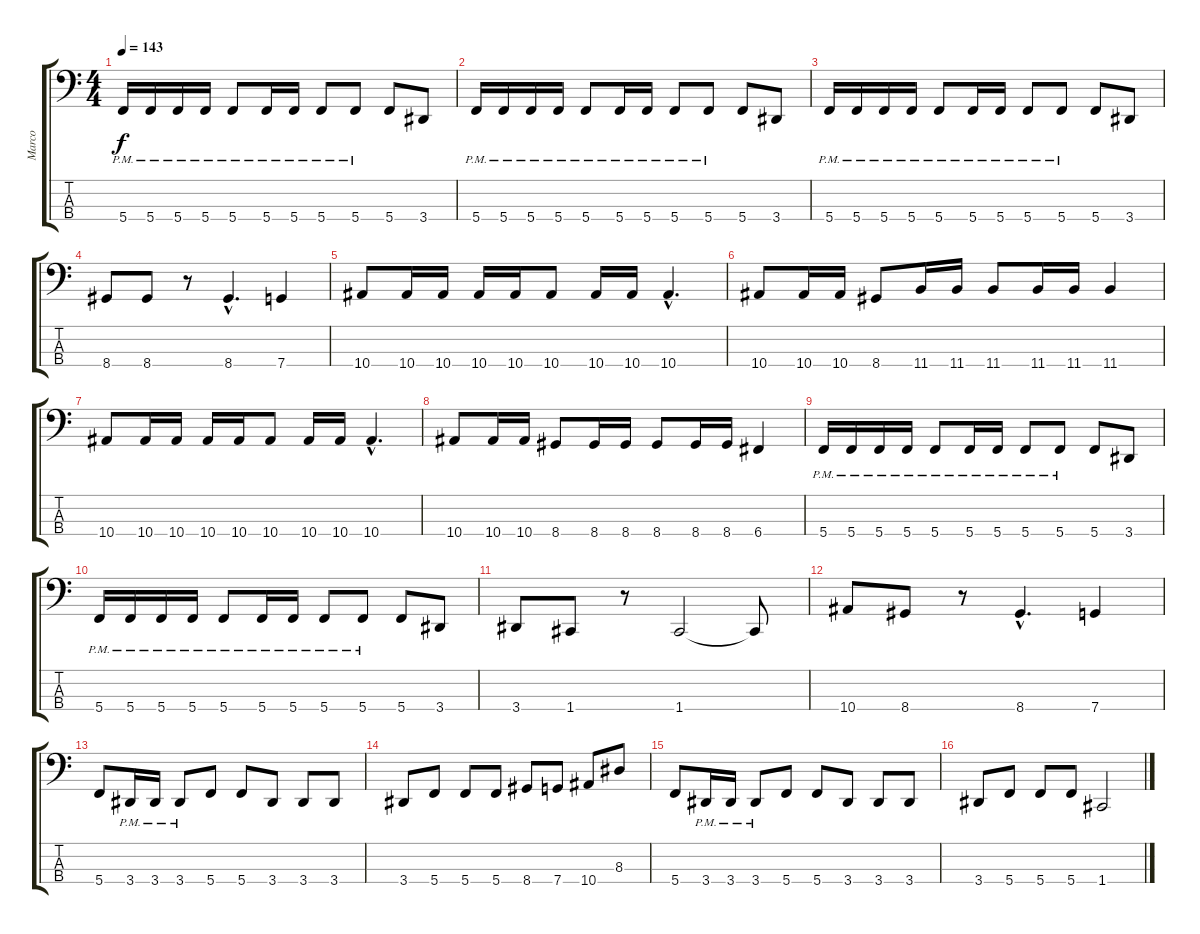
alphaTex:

\track ("Marco" "Marco") {instrument electricbasspick}
\staff {score tabs}
\tuning (F2 C2 G1 C1) {hide}
\ts (4 4)
\tempo 143
\clef f4
\ks c
5.4{pm}.16{dy f} 5.4{pm}.16 5.4{pm}.16 5.4{pm}.16 5.4{pm}.8 5.4{pm}.16 5.4{pm}.16 5.4{pm}.8 5.4{pm}.8 5.4.8 3.4.8 |
5.4{pm}.16 5.4{pm}.16 5.4{pm}.16 5.4{pm}.16 5.4{pm}.8 5.4{pm}.16 5.4{pm}.16 5.4{pm}.8 5.4{pm}.8 5.4.8 3.4.8 |
5.4{pm}.16 5.4{pm}.16 5.4{pm}.16 5.4{pm}.16 5.4{pm}.8 5.4{pm}.16 5.4{pm}.16 5.4{pm}.8 5.4{pm}.8 5.4.8 3.4.8 |
8.4.8 8.4.8 r.8 8.4{hac}.4{d} 7.4.4 |
10.4.8 10.4.16 10.4.16 10.4.16 10.4.16 10.4.8 10.4.16 10.4.16 10.4{hac}.4{d} |
10.4.8 10.4.16 10.4.16 8.4.8 11.4.16 11.4.16 11.4.8 11.4.16 11.4.16 11.4.4 |
10.4.8 10.4.16 10.4.16 10.4.16 10.4.16 10.4.8 10.4.16 10.4.16 10.4{hac}.4{d} |
10.4.8 10.4.16 10.4.16 8.4.8 8.4.16 8.4.16 8.4.8 8.4.16 8.4.16 6.4.4 |
5.4{pm}.16 5.4{pm}.16 5.4{pm}.16 5.4{pm}.16 5.4{pm}.8 5.4{pm}.16 5.4{pm}.16 5.4{pm}.8 5.4{pm}.8 5.4.8 3.4.8 |
5.4{pm}.16 5.4{pm}.16 5.4{pm}.16 5.4{pm}.16 5.4{pm}.8 5.4{pm}.16 5.4{pm}.16 5.4{pm}.8 5.4{pm}.8 5.4.8 3.4.8 |
3.4.8 1.4.8 r.8 1.4.2 1.4{t}.8 |
10.4.8 8.4.8 r.8 8.4{hac}.4{d} 7.4.4 |
5.4.8 3.4{pm}.16 3.4{pm}.16 3.4{pm}.8 5.4.8 5.4.8 3.4.8 3.4.8 3.4.8 |
3.4.8 5.4.8 5.4.8 5.4.8 8.4.8 7.4.8 10.4.8 8.3.8 |
5.4.8 3.4{pm}.16 3.4{pm}.16 3.4{pm}.8 5.4.8 5.4.8 3.4.8 3.4.8 3.4.8 |
3.4.8 5.4.8 5.4.8 5.4.8 1.4.2
